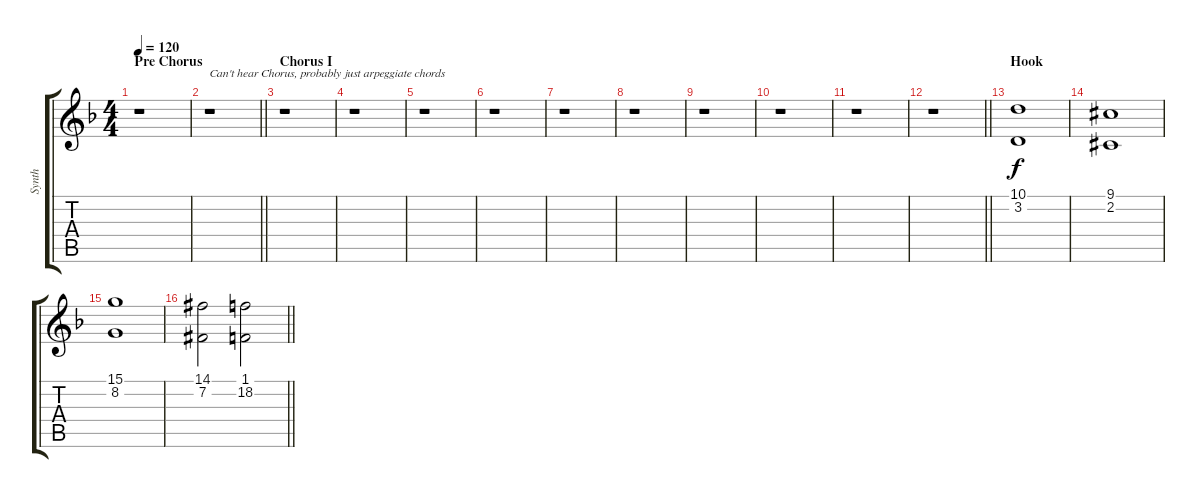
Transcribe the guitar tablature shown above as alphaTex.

\track ("Synth" "Synth") {instrument lead2sawtooth}
\staff {score tabs}
\tuning (E4 B3 G3 D3 A2 E2) {hide}
\ts (4 4)
\section ("" "Pre Chorus")
\tempo 120
\clef g2
\ks dminor
r.1{dy f} |
\barLineRight lightlight
r.1{txt "Can't hear Chorus, probably just arpeggiate chords"} |
\section ("" "Chorus I")
r.1 |
r.1 |
r.1 |
r.1 |
r.1 |
r.1 |
r.1 |
r.1 |
r.1 |
\barLineRight lightlight
r.1 |
\section ("" "Hook")
(10.1 3.2).1 |
(9.1{acc #} 2.2{acc #}).1 |
(15.1 8.2).1 |
\barLineRight lightlight
(14.1{acc #} 7.2{acc #}).2 (1.1 18.2).2
